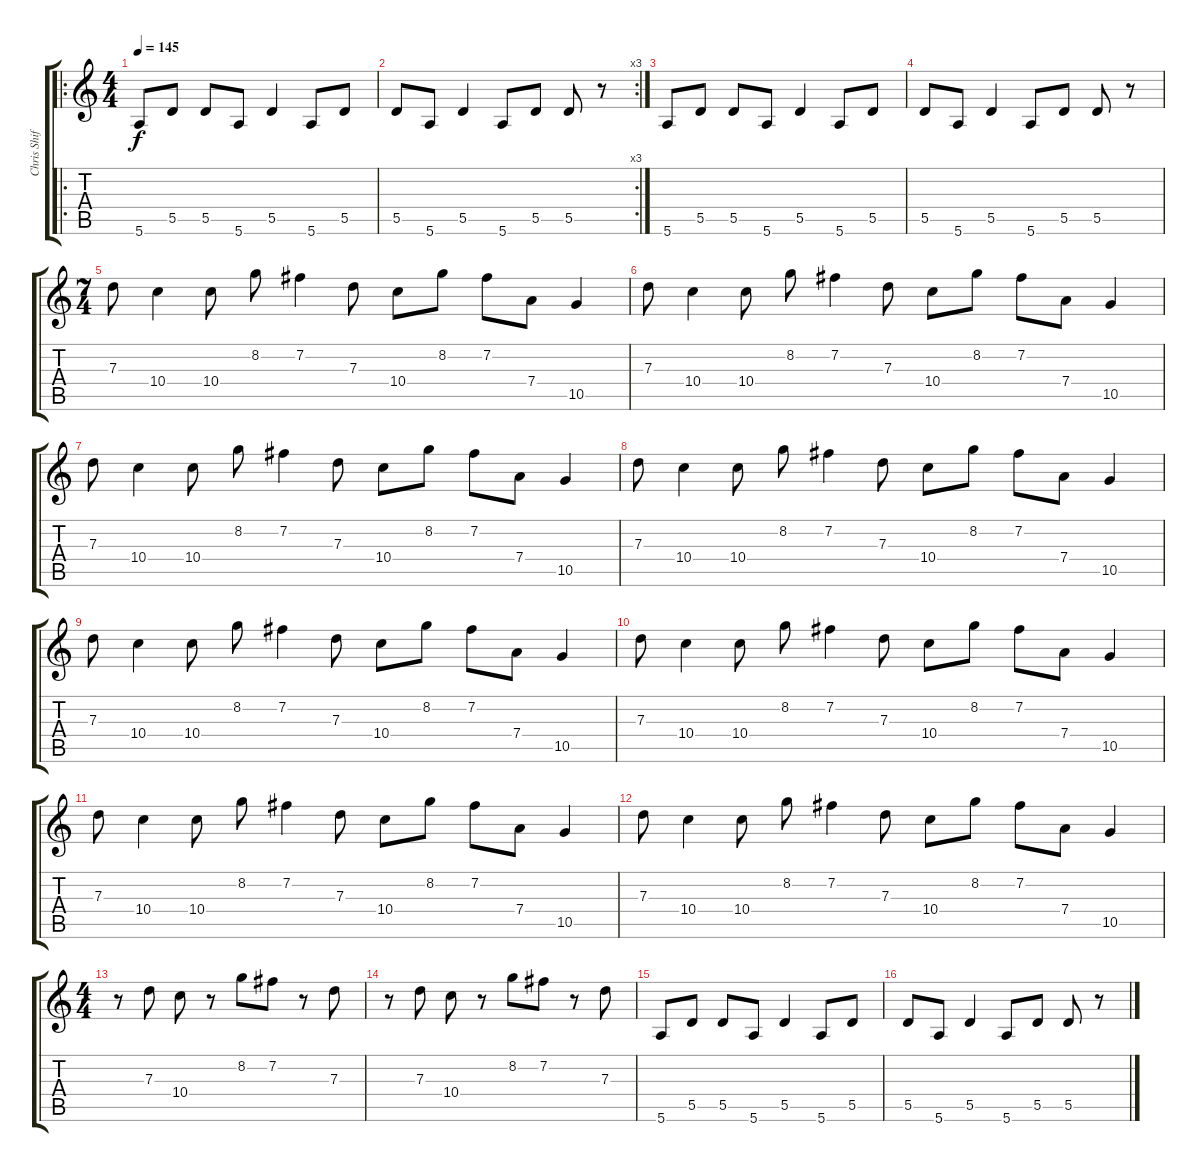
\track ("Chris Shiflett" "Chris Shif") {instrument overdrivenguitar}
\staff {score tabs}
\tuning (E4 B3 G3 D3 A2 E2) {hide}
\ro
\ts (4 4)
\tempo 145
\clef g2
\ks c
5.6.8{dy f instrument overdrivenguitar} 5.5.8 5.5.8 5.6.8 5.5.4 5.6.8 5.5.8 |
\rc 3
5.5.8 5.6.8 5.5.4 5.6.8 5.5.8 5.5.8 r.8 |
5.6.8 5.5.8 5.5.8 5.6.8 5.5.4 5.6.8 5.5.8 |
5.5.8 5.6.8 5.5.4 5.6.8 5.5.8 5.5.8 r.8 |
\ts (7 4)
7.3.8{instrument overdrivenguitar} 10.4.4 10.4.8 8.2.8 7.2.4 7.3.8 10.4.8 8.2.8 7.2.8 7.4.8 10.5.4 |
7.3.8 10.4.4 10.4.8 8.2.8 7.2.4 7.3.8 10.4.8 8.2.8 7.2.8 7.4.8 10.5.4 |
7.3.8 10.4.4 10.4.8 8.2.8 7.2.4 7.3.8 10.4.8 8.2.8 7.2.8 7.4.8 10.5.4 |
7.3.8 10.4.4 10.4.8 8.2.8 7.2.4 7.3.8 10.4.8 8.2.8 7.2.8 7.4.8 10.5.4 |
7.3.8 10.4.4 10.4.8 8.2.8 7.2.4 7.3.8 10.4.8 8.2.8 7.2.8 7.4.8 10.5.4 |
7.3.8 10.4.4 10.4.8 8.2.8 7.2.4 7.3.8 10.4.8 8.2.8 7.2.8 7.4.8 10.5.4 |
7.3.8 10.4.4 10.4.8 8.2.8 7.2.4 7.3.8 10.4.8 8.2.8 7.2.8 7.4.8 10.5.4 |
7.3.8 10.4.4 10.4.8 8.2.8 7.2.4 7.3.8 10.4.8 8.2.8 7.2.8 7.4.8 10.5.4 |
\ts (4 4)
r.8 7.3.8 10.4.8 r.8 8.2.8 7.2.8 r.8 7.3.8 |
r.8 7.3.8 10.4.8 r.8 8.2.8 7.2.8 r.8 7.3.8 |
5.6.8 5.5.8 5.5.8 5.6.8 5.5.4 5.6.8 5.5.8 |
5.5.8 5.6.8 5.5.4 5.6.8 5.5.8 5.5.8 r.8
